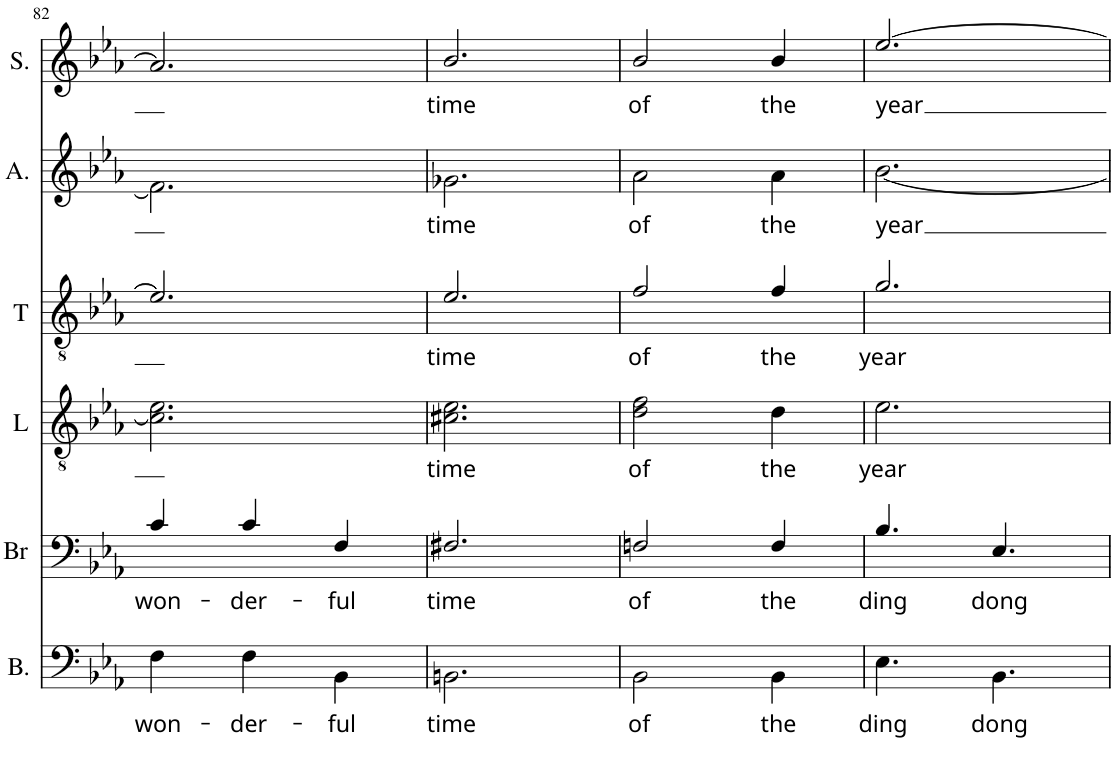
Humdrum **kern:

**kern	**text	**kern	**text	**kern	**text	**kern	**text	**kern	**text	**kern	**text
*part6	*part6	*part5	*part5	*part4	*part4	*part3	*part3	*part2	*part2	*part1	*part1
*staff6	*staff6	*staff5	*staff5	*staff4	*staff4	*staff3	*staff3	*staff2	*staff2	*staff1	*staff1
*I"Bass	*	*I"Baritone	*	*I"Lead	*	*I"Tenor	*	*I"Alto	*	*I"Soprano	*
*I'B.	*	*I'Br	*	*I'L	*	*I'T	*	*I'A.	*	*I'S.	*
!!LO:PB:g=z
*clefF4	*	*clefF4	*	*clefGv2	*	*clefGv2	*	*clefG2	*	*clefG2	*
*k[b-e-a-]	*	*k[b-e-a-]	*	*k[b-e-a-]	*	*k[b-e-a-]	*	*k[b-e-a-]	*	*k[b-e-a-]	*
*M3/4	*	*M3/4	*	*M3/4	*	*M3/4	*	*M3/4	*	*M3/4	*
=82	=82	=82	=82	=82	=82	=82	=82	=82	=82	=82	=82
!	!LO:LY:b	!	!LO:LY:b	!	!	!	!	!	!	!	!
4F\	won-	4c/	won-	2.c\] 2.e-\	.	2.e-/]	.	2.f\]	.	2.a-/]	.
!	!LO:LY:b	!	!LO:LY:b	!	!	!	!	!	!	!	!
4F\	-der-	4c/	-der-	.	.	.	.	.	.	.	.
!	!LO:LY:b	!	!LO:LY:b	!	!	!	!	!	!	!	!
4BB-\	-ful	4F/	-ful	.	.	.	.	.	.	.	.
=83	=83	=83	=83	=83	=83	=83	=83	=83	=83	=83	=83
!	!LO:LY:b	!	!LO:LY:b	!	!LO:LY:b	!	!LO:LY:b	!	!LO:LY:b	!	!LO:LY:b
2.BBn\	time	2.F#X/	time	2.c#X\ 2.e-\	time	2.e-/	time	2.g-X\	time	2.b-/	time
=84	=84	=84	=84	=84	=84	=84	=84	=84	=84	=84	=84
!	!LO:LY:b	!	!LO:LY:b	!	!LO:LY:b	!	!LO:LY:b	!	!LO:LY:b	!	!LO:LY:b
2BB-\	of	2Fn/	of	2d\ 2f\	of	2f/	of	2a-\	of	2b-/	of
!	!LO:LY:b	!	!LO:LY:b	!	!LO:LY:b	!	!LO:LY:b	!	!LO:LY:b	!	!LO:LY:b
4BB-\	the	4F/	the	4d\	the	4f/	the	4a-\	the	4b-/	the
=85	=85	=85	=85	=85	=85	=85	=85	=85	=85	=85	=85
!	!LO:LY:b	!	!LO:LY:b	!	!LO:LY:b	!	!LO:LY:b	!	!LO:LY:b	!	!LO:LY:b
4.E-\	ding	4.B-/	ding	2.e-\	year	2.g/	year	[<2.b-\	year	[>2.ee-/	year
!	!LO:LY:b	!	!LO:LY:b	!	!	!	!	!	!	!	!
4.BB-\	dong	4.E-/	dong	.	.	.	.	.	.	.	.
=	=	=	=	=	=	=	=	=	=	=	=
*-	*-	*-	*-	*-	*-	*-	*-	*-	*-	*-	*-
